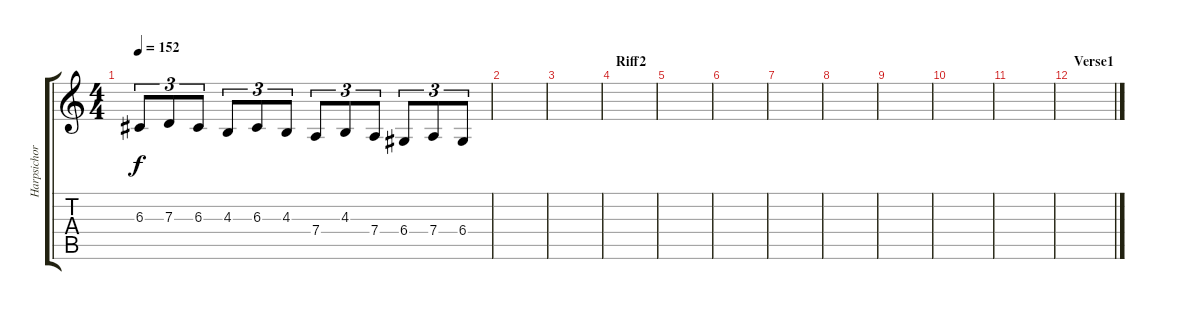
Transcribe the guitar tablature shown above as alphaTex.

\track ("Harpsichord" "Harpsichor") {instrument harpsichord}
\staff {score tabs}
\tuning (E4 B3 G3 D3 A2 E2) {hide}
\ts (4 4)
\tempo 152
\clef g2
\ks c
6.3.8{tu (3 2) dy f} 7.3.8{tu (3 2)} 6.3.8{tu (3 2)} 4.3.8{tu (3 2)} 6.3.8{tu (3 2)} 4.3.8{tu (3 2)} 7.4.8{tu (3 2)} 4.3.8{tu (3 2)} 7.4.8{tu (3 2)} 6.4.8{tu (3 2)} 7.4.8{tu (3 2)} 6.4.8{tu (3 2)} |
|
|
\section ("" "Riff2")
|
|
|
|
|
|
|
|
\section ("" "Verse1")
